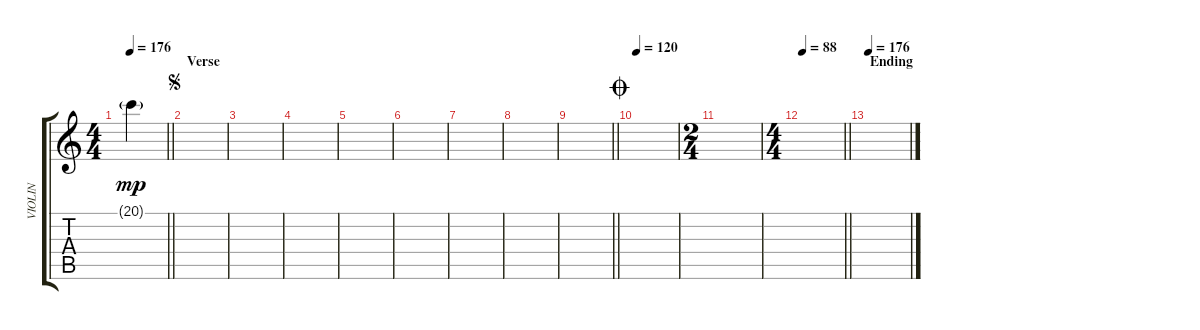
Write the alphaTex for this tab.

\track ("VIOLIN" "VIOLIN") {instrument violin}
\staff {score tabs}
\tuning (E4 B3 G3 D3 A2 E2) {hide}
\ts (4 4)
\tempo 176
\clef g2
\barLineRight lightlight
\ks c
20.1{g}.4{dy mp} |
\section ("" "Verse")
\jump segno
|
|
|
|
|
|
|
\barLineRight lightlight
|
\jump coda
\tempo 120
|
\ts (2 4)
|
\ts (4 4)
\tempo 88
\barLineRight lightlight
|
\section ("" "Ending")
\tempo 176
